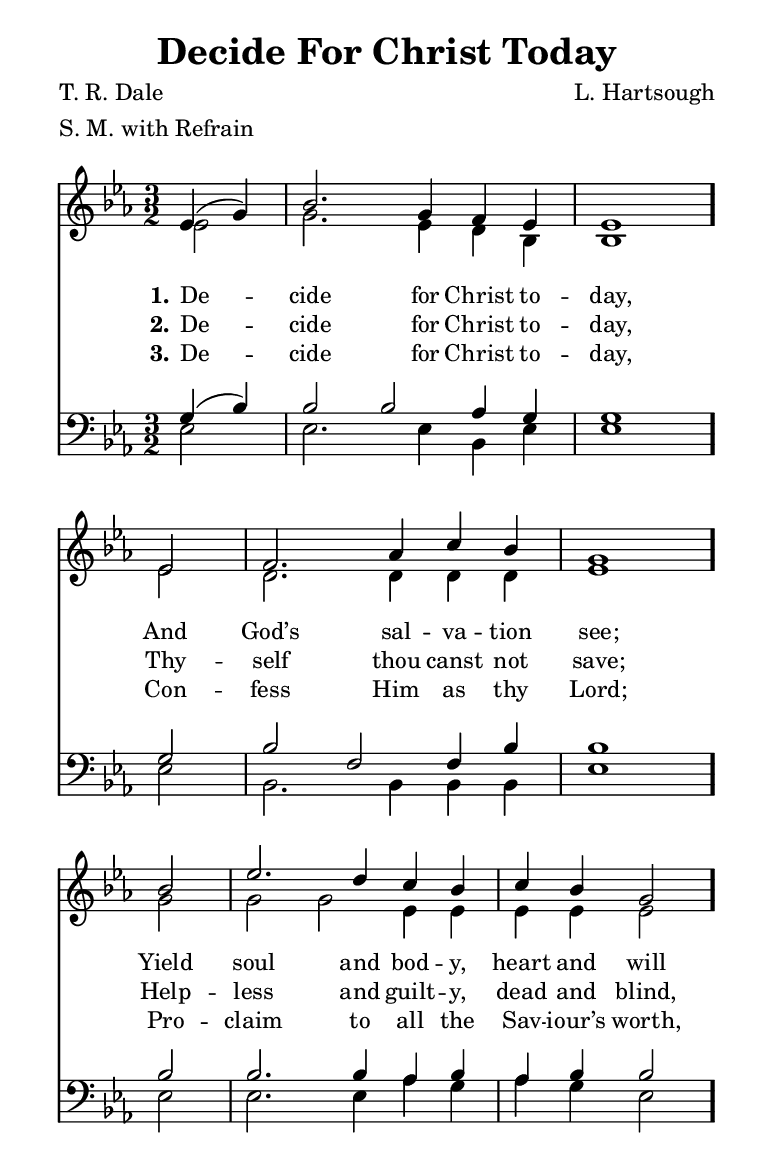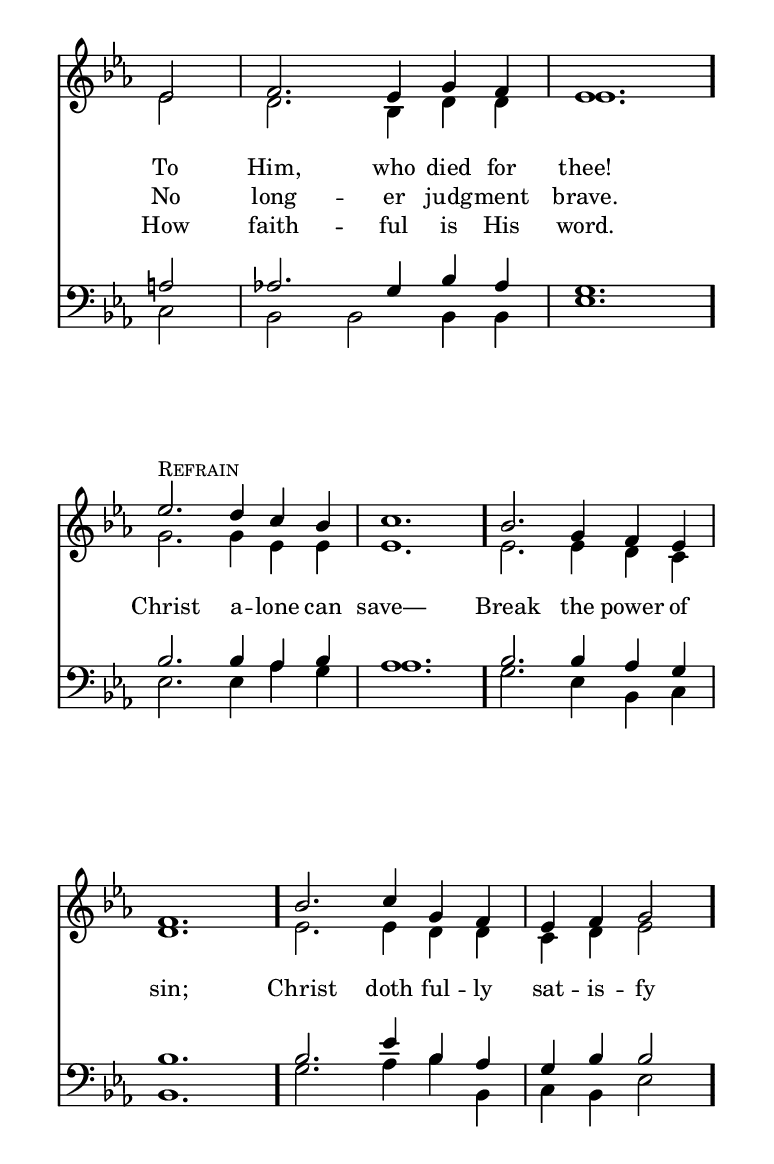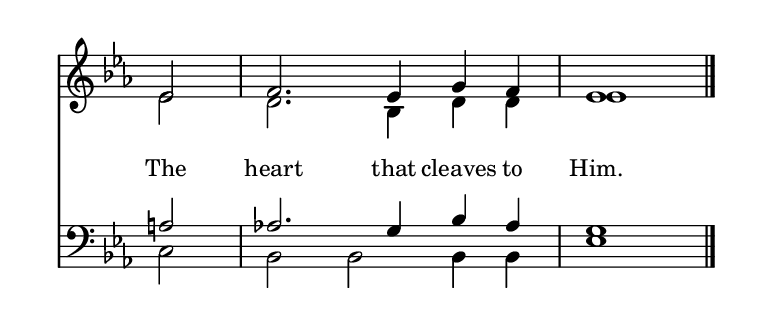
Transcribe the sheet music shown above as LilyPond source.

\include "common/global.ily"
\paper {
  \include "common/paper.ily"
  %ragged-bottom = ##t
  %ragged-last-bottom = ##t
  %systems-per-page = ##f
  %page-count = ##f
}

\header{
  hymnnumber = "79"
  title = "Decide For Christ Today"
  tunename = "Welcome Voice"
  meter = "S. M. with Refrain"
  poet = "T. R. Dale"
  composer = "L. Hartsough"
  %copyright = ""
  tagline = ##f
}

% for fermata in MIDI
ta = { \tempo 4=140 }
tb = { \tempo 4=70  }

patternAA = { c4( c4) | c2. c4 c4 c4 | c1 }
patternAB = { c2      | c2. c4 c4 c4 | c1 }
patternAC = { c4( c4) | c2  c2 c4 c4 | c1 }

patternBA = { \patternAB }
patternBB = { c2 | c2 c2 c4 c4 | c1 }

patternCA = { c2 | c2. c4 c4 c4 | c4 c4 c2 }
patternCB = { c2 | c2  c2 c4 c4 | c4 c4 c2 }

patternDA = { c2 | c2. c4 c4 c4 | c1. }
patternDB = { c2 | c2  c2 c4 c4 | c1. }

patternEA = { c2. c4 c4 c4 | c1. }

patternFA = { c2. c4 c4 c4 | c4 c4 c2 }

patternGA = { c2 | c2. c4 c4 c4 | c1 }
patternGB = { c2 | c2  c2 c4 c4 | c1 }

global = {
  \include "common/overrides.ily"
  \override Staff.TimeSignature.style = #'numbered
  \time 3/2
  \override Score.MetronomeMark.transparent = ##t % hide all fermata changes too
  \ta
  \key ees \major
  \partial 2
  \autoBeamOff
}

notesSoprano = {
\global
\relative c' {

  \changePitch \patternAA { ees g | bes g f ees | ees }
  \changePitch \patternBA { ees | f aes c bes | g }
  \changePitch \patternCA { bes | ees d c bes | c bes g }
  \changePitch \patternDA { ees | f ees g f | ees }

  << s^\markup { \small \caps "Refrain" }
  \changePitch \patternEA { ees' d c bes | c } >>
  \changePitch \patternEA { bes g f ees | f }
  \changePitch \patternFA { bes c g f | ees f g }
  \changePitch \patternGA { ees | f ees g f | ees }

  \bar "|."

}
}

notesAlto = {
\global
\relative e' {

  \changePitch \patternAB { ees | g ees d bes | bes }
  \changePitch \patternBA { ees | d d d d | ees }
  \changePitch \patternCB { g | g g ees ees | ees ees ees }
  \changePitch \patternDA { ees | d bes d d | ees }

  \changePitch \patternEA { g g ees ees | ees }
  \changePitch \patternEA { ees ees d c | d }
  \changePitch \patternFA { ees ees d d | c d ees }
  \changePitch \patternGA { ees | d bes d d | ees }

}
}

notesTenor = {
\global
\relative a {

  \changePitch \patternAC { g bes | bes bes aes g | g }
  \changePitch \patternBB { g | bes f f bes | bes }
  \changePitch \patternCA { bes | bes bes aes bes | aes bes bes }
  \changePitch \patternDA { a | aes! g bes aes | g }

  \changePitch \patternEA { bes bes aes bes | aes }
  \changePitch \patternEA { bes bes aes g | bes }
  \changePitch \patternFA { bes ees bes aes | g bes bes }
  \changePitch \patternGA { a | aes! g bes aes | g }

}
}

notesBass = {
\global
\relative f {

  \changePitch \patternAB { ees | ees ees bes ees | ees }
  \changePitch \patternBA { ees | bes bes bes bes | ees }
  \changePitch \patternCA { ees | ees ees aes g | aes g ees }
  \changePitch \patternDB { c | bes bes bes bes | ees }

  \changePitch \patternEA { ees ees aes g | aes }
  \changePitch \patternEA { g ees bes c | bes }
  \changePitch \patternFA { g' aes bes bes, | c bes ees }
  \changePitch \patternGB { c | bes bes bes bes | ees }

}
}

Refrain = \lyricmode {

Christ a -- lone can save— \bar "."
Break the power of sin; \bar "."
Christ doth ful -- ly sat -- is -- fy \bar "."
The heart that cleaves to Him. \bar "."

}

wordsA = \lyricmode {
\set stanza = "1."

De -- cide for Christ to -- day, \bar "."
And God’s sal -- va -- tion see; \bar "." \break
Yield soul and bod -- y, heart and will \bar "."
To Him, who died for thee! \bar "." \break

}

wordsB = \lyricmode {
\set stanza = "2."

De -- cide for Christ to -- day,
Thy -- self thou canst not save;
Help -- less and guilt -- y, dead and blind,
No long -- er judg -- ment brave.

\Refrain

}

wordsC = \lyricmode {
\set stanza = "3."

De -- cide for Christ to -- day,
Con -- fess Him as thy Lord;
Pro -- claim to all the Sav -- iour’s worth,
How faith -- ful is His word.

}

\score {
  \context ChoirStaff <<
    \context Staff = upper <<
      \set ChoirStaff.systemStartDelimiter = #'SystemStartBar
      \context Voice  = sopranos { \voiceOne << \notesSoprano >> }
      \context Voice  = altos { \voiceTwo << \notesAlto >> }
      \context Lyrics = one   \lyricsto sopranos \wordsA
      \context Lyrics = two   \lyricsto sopranos \wordsB
      \context Lyrics = three \lyricsto sopranos \wordsC
    >>
    \context Staff = men <<
      \clef bass
      \context Voice  = tenors { \voiceOne << \notesTenor >> }
      \context Voice  = basses { \voiceTwo << \notesBass >> }
    >>
  >>
  \layout {
    \include "common/layout.ily"
  }
  \midi{
    \include "common/midi.ily"
  }
}

\version "2.19.49"  % necessary for upgrading to future LilyPond versions.

% vi:set et ts=2 sw=2 ai nocindent syntax=lilypond:
